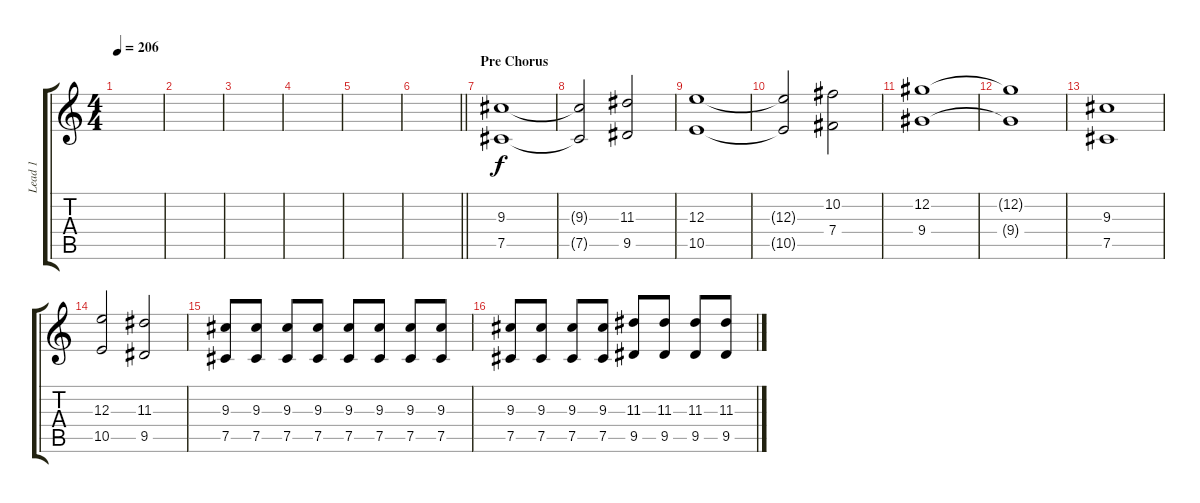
\track ("Lead 1" "Lead 1") {instrument distortionguitar}
\staff {score tabs}
\tuning (Db4 Ab3 E3 B2 Gb2 Db2) {hide}
\ts (4 4)
\tempo 206
\clef g2
\ks c
|
|
|
|
|
\barLineRight lightlight
|
\section ("" "Pre Chorus")
(9.3 7.5).1 |
(9.3{t} 7.5{t}).2 (11.3 9.5).2 |
(12.3 10.5).1 |
(12.3{t} 10.5{t}).2 (10.2 7.4).2 |
(12.2 9.4).1 |
(12.2{t} 9.4{t}).1 |
(9.3 7.5).1 |
(12.3 10.5).2 (11.3 9.5).2 |
(9.3 7.5).8 (9.3 7.5).8 (9.3 7.5).8 (9.3 7.5).8 (9.3 7.5).8 (9.3 7.5).8 (9.3 7.5).8 (9.3 7.5).8 |
(9.3 7.5).8 (9.3 7.5).8 (9.3 7.5).8 (9.3 7.5).8 (11.3 9.5).8 (11.3 9.5).8 (11.3 9.5).8 (11.3 9.5).8
